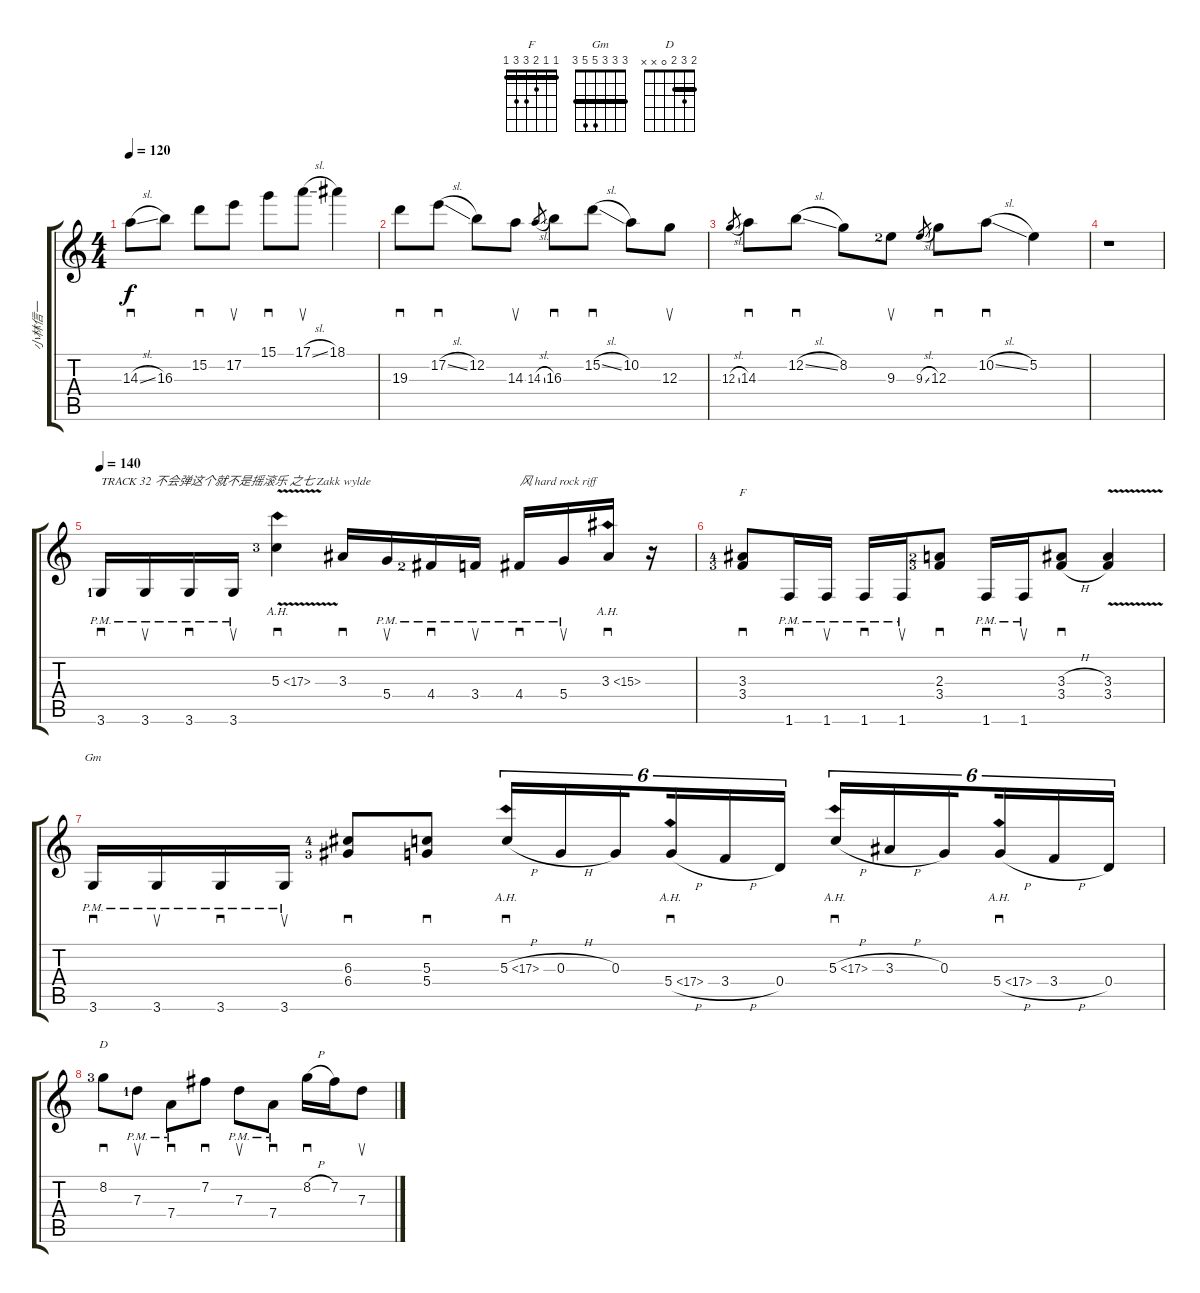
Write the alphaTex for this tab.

\track ("小林信一" "小林信一") {instrument overdrivenguitar}
\staff {score tabs}
\tuning (E4 B3 G3 D3 A2 E2) {hide}
\chord ("F" 1 1 2 3 3 1) {barre 1}
\chord ("Gm" 3 3 3 5 5 3) {barre 3}
\chord ("D" 2 3 2 0 x x) {barre 2}
\ts (4 4)
\tempo 120
\clef g2
\ks c
14.3{sl}.8{sd dy f} 16.3.8 15.2.8{sd} 17.2.8{su} 15.1.8{sd} 17.1{sl}.8{su} 18.1.4 |
19.3.8{sd} 17.2{sl}.8{sd} 12.2.8 14.3.8{su} 14.3{sl}.8{gr} 16.3.8{sd} 15.2{sl}.8{sd} 10.2.8 12.3.8{su} |
12.3{sl}.8{gr} 14.3.8{sd} 12.2{sl}.8{sd} 8.2.8 9.3{lf 3}.8{su} 9.3{sl}.8{gr} 12.3.8{sd} 10.2{sl}.8{sd} 5.2.4 |
r.1 |
\tempo 140
3.6{pm lf 2}.16{sd txt "TRACK 32 不会弹这个就不是摇滚乐 之七 Zakk wylde"} 3.6{pm}.16{su} 3.6{pm}.16{sd} 3.6{pm}.16{su} 5.3{ah 12 v lf 4}.4{sd} 3.3.16{sd} 5.4{pm}.16{su} 4.4{pm lf 3}.16{sd} 3.4{pm}.16{su} 4.4{pm}.16{sd txt "风 hard rock riff"} 5.4{pm}.16{su} 3.3{ah 12}.16{sd} r.16 |
(3.3{lf 5} 3.4{lf 4}).8{sd ch "F"} 1.6{pm}.16{sd} 1.6{pm}.16{su} 1.6{pm}.16{sd} 1.6{pm}.16{su} (2.3{lf 3} 3.4{lf 4}).8{sd} 1.6{pm}.16{sd} 1.6{pm}.16{su} (3.3{h} 3.4{h}).8{sd} (3.3 3.4{v}).4 |
3.6{pm}.16{sd ch "Gm"} 3.6{pm}.16{su} 3.6{pm}.16{sd} 3.6{pm}.16{su} (6.3{lf 5} 6.4{lf 4}).8{sd} (5.3 5.4).8{sd} 5.3{ah 12 h}.16{sd tu (6 4)} 0.3{h}.16{tu (6 4)} 0.3.16{tu (6 4) beam splitsecondary} 5.4{ah 12 h}.16{sd tu (6 4)} 3.4{h}.16{tu (6 4)} 0.4.16{tu (6 4)} 5.3{ah 12 h}.16{sd tu (6 4)} 3.3{h}.16{tu (6 4)} 0.3.16{tu (6 4) beam splitsecondary} 5.4{ah 12 h}.16{sd tu (6 4)} 3.4{h}.16{tu (6 4)} 0.4.16{tu (6 4)} |
8.2{lf 4}.8{sd ch "D"} 7.3{pm lf 2}.8{su} 7.4{pm}.8{sd} 7.2.8{sd} 7.3{pm}.8{su} 7.4{pm}.8{sd} 8.2{h}.16{sd} 7.2.16 7.3.8{su}
